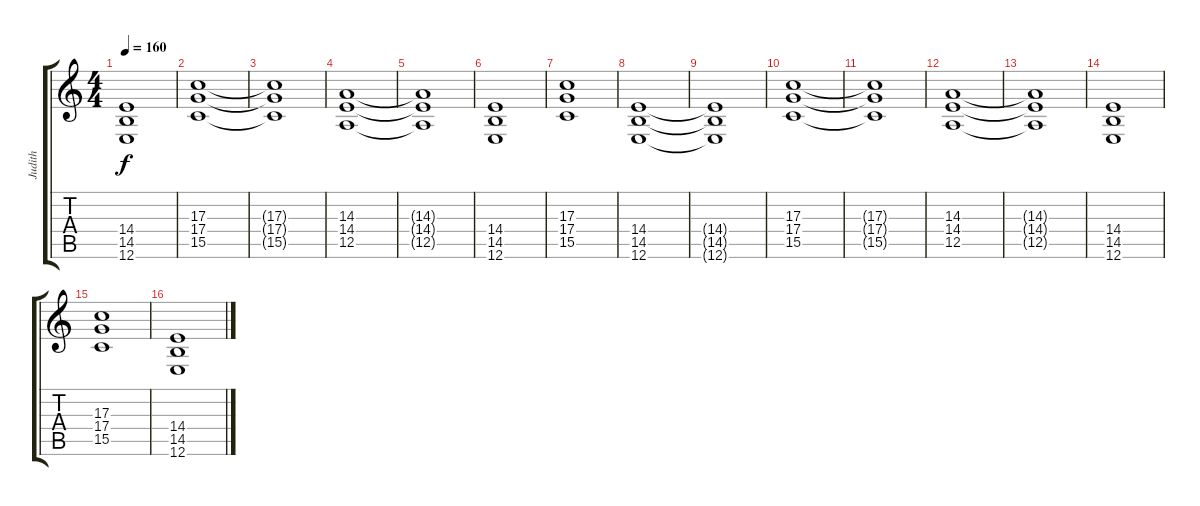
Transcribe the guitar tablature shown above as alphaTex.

\track ("Judith" "Judith") {instrument stringensemble1}
\staff {score tabs}
\tuning (E4 B3 G3 D3 A2 E2) {hide}
\ts (4 4)
\tempo 160
\clef g2
\ks c
(14.4{t} 14.5{t} 12.6{t}).1{dy f} |
(17.3 17.4 15.5).1 |
(17.3{t} 17.4{t} 15.5{t}).1 |
(14.3 14.4 12.5).1 |
(14.3{t} 14.4{t} 12.5{t}).1 |
(14.4 14.5 12.6).1 |
(17.3 17.4 15.5).1 |
(14.4 14.5 12.6).1 |
(14.4{t} 14.5{t} 12.6{t}).1 |
(17.3 17.4 15.5).1 |
(17.3{t} 17.4{t} 15.5{t}).1 |
(14.3 14.4 12.5).1 |
(14.3{t} 14.4{t} 12.5{t}).1 |
(14.4 14.5 12.6).1 |
(17.3 17.4 15.5).1 |
(14.4 14.5 12.6).1
